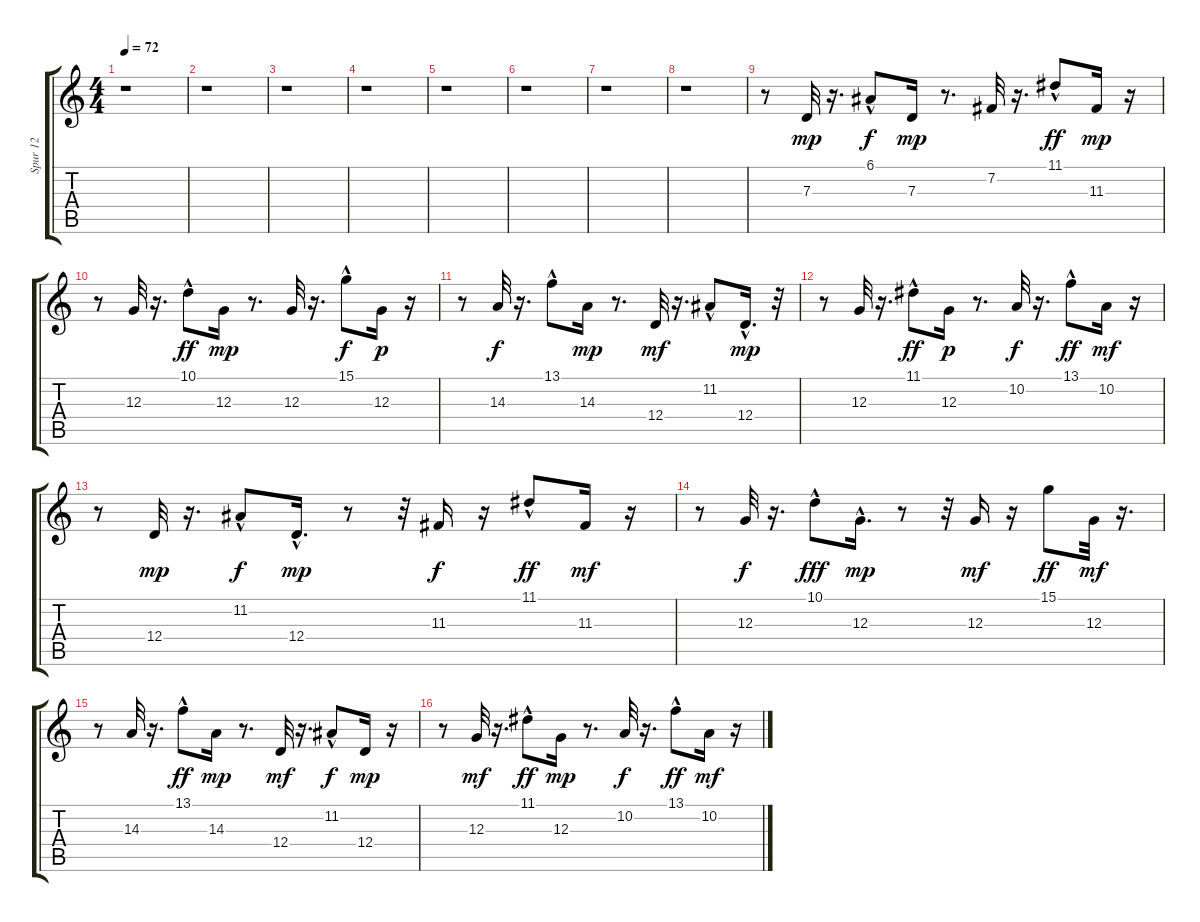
\track ("Spur 12" "Spur 12") {instrument fx4atmosphere}
\staff {score tabs}
\tuning (E4 B3 G3 D3 A2 E2) {hide}
\ts (4 4)
\tempo 72
\clef g2
\ks c
r.1{dy mp} |
r.1 |
r.1 |
r.1 |
r.1 |
r.1 |
r.1 |
r.1 |
r.8 7.3.32{volume 15} r.16{d} 6.1{hac}.8{dy f} 7.3.16{dy mp} r.8{d} 7.2.32 r.16{d} 11.1{hac}.8{dy ff} 11.3.16{dy mp} r.16 |
r.8 12.3.32 r.16{d} 10.1{hac}.8{dy ff} 12.3.16{dy mp} r.8{d} 12.3.32 r.16{d} 15.1{hac}.8{dy f} 12.3.16{dy p} r.16 |
r.8 14.3.32{dy f} r.16{d} 13.1{hac}.8 14.3.16{dy mp} r.8{d} 12.4.32{dy mf} r.16{d} 11.2{hac}.8 12.4{hac}.16{d dy mp} r.32 |
r.8 12.3.32 r.16{d} 11.1{hac}.8{dy ff} 12.3.16{dy p} r.8{d} 10.2.32{dy f} r.16{d} 13.1{hac}.8{dy ff} 10.2.16{dy mf} r.16 |
r.8 12.4.32{dy mp} r.16{d} 11.2{hac}.8{dy f} 12.4{hac}.16{d dy mp} r.8 r.32 11.3.16{dy f} r.16 11.1{hac}.8{dy ff} 11.3.16{dy mf} r.16 |
r.8 12.3.32{dy f} r.16{d} 10.1{hac}.8{dy fff} 12.3{hac}.16{d dy mp} r.8 r.32 12.3.16{dy mf} r.16 15.1.8{dy ff} 12.3.32{dy mf} r.16{d} |
r.8 14.3.32 r.16{d} 13.1{hac}.8{dy ff} 14.3.16{dy mp} r.8{d} 12.4.32{dy mf} r.16{d} 11.2{hac}.8{dy f} 12.4.16{dy mp} r.16 |
r.8 12.3.32{dy mf} r.16{d} 11.1{hac}.8{dy ff} 12.3.16{dy mp} r.8{d} 10.2.32{dy f} r.16{d} 13.1{hac}.8{dy ff} 10.2.16{dy mf} r.16
